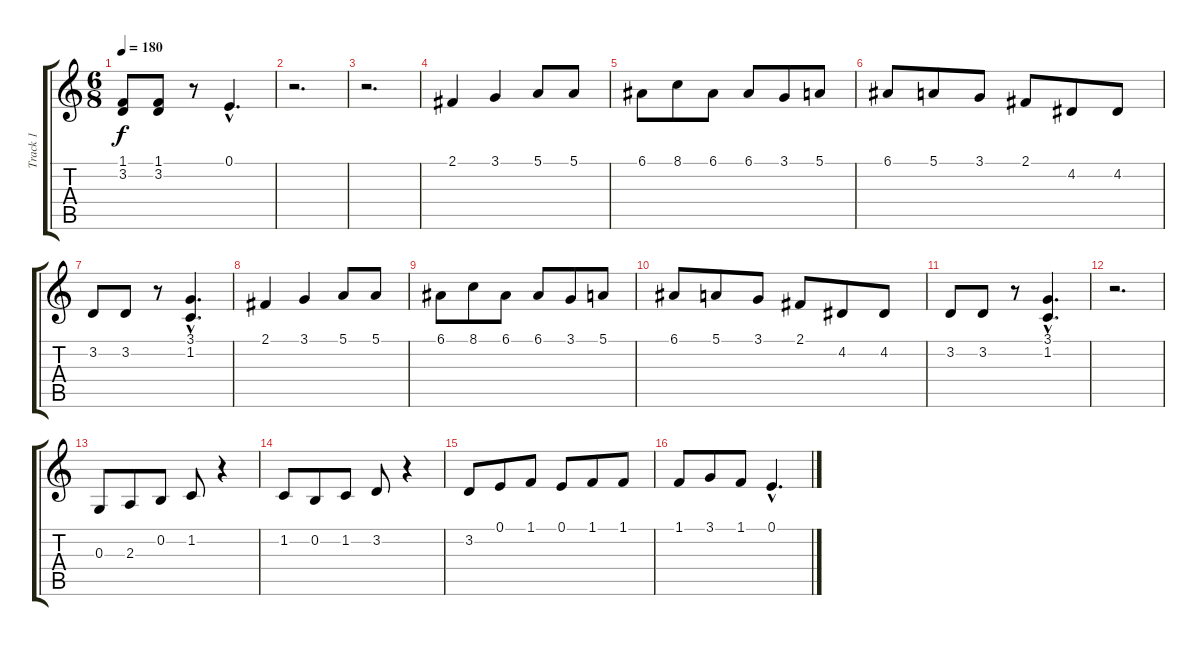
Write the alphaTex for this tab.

\track ("Track 1" "Track 1") {instrument synthbrass1}
\staff {score tabs}
\tuning (E4 B3 G3 D3 A2 E2) {hide}
\ts (6 8)
\tempo 180
\clef g2
\ks c
(1.1 3.2).8{dy f} (1.1 3.2).8 r.8 0.1{hac}.4{d} |
r.2{d} |
r.2{d} |
2.1.4 3.1.4 5.1.8 5.1.8 |
6.1.8 8.1.8 6.1.8 6.1.8 3.1.8 5.1.8 |
6.1.8 5.1.8 3.1.8 2.1.8 4.2.8 4.2.8 |
3.2.8 3.2.8 r.8 (3.1{hac} 1.2{hac}).4{d} |
2.1.4 3.1.4 5.1.8 5.1.8 |
6.1.8 8.1.8 6.1.8 6.1.8 3.1.8 5.1.8 |
6.1.8 5.1.8 3.1.8 2.1.8 4.2.8 4.2.8 |
3.2.8 3.2.8 r.8 (3.1{hac} 1.2{hac}).4{d} |
r.2{d} |
0.3.8 2.3.8 0.2.8 1.2.8 r.4 |
1.2.8 0.2.8 1.2.8 3.2.8 r.4 |
3.2.8 0.1.8 1.1.8 0.1.8 1.1.8 1.1.8 |
1.1.8 3.1.8 1.1.8 0.1{hac}.4{d}
